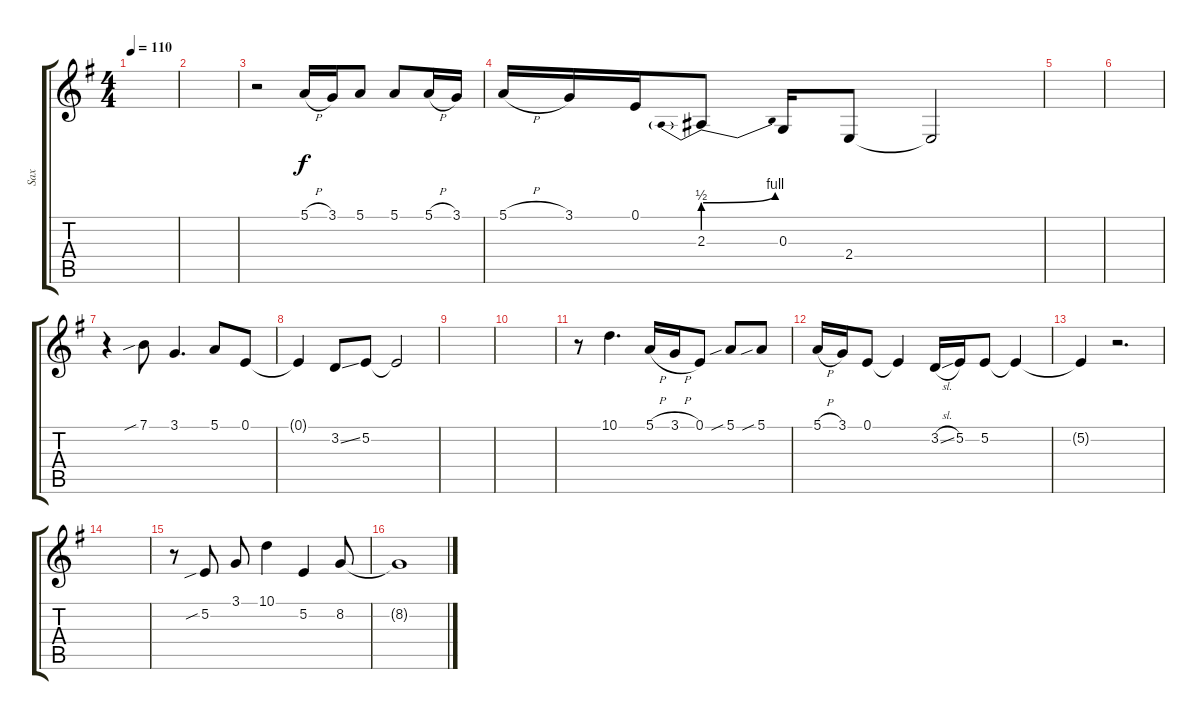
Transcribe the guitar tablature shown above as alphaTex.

\track ("Sax" "Sax") {instrument altosax}
\staff {score tabs}
\tuning (E4 B3 G3 D3 A2 E2) {hide}
\ts (4 4)
\tempo 110
\clef g2
\ks eminor
|
|
r.2 5.1{h}.16 3.1.16 5.1.8 5.1.8 5.1{h}.16 3.1.16 |
5.1{h}.16 3.1.16 0.1.16 2.3{be (prebendbend 0 2 60 4)}.8 0.3.16 2.4.8 2.4{t}.2 |
|
|
r.4 7.1{sib}.8 3.1.4{d} 5.1.8 0.1.8 |
0.1{t}.4 3.2{ss}.8 5.2.8 5.2{t}.2 |
|
|
r.8 10.1.4{d} 5.1{h}.16 3.1{h}.16 0.1.8 5.1{sib}.8 5.1{sib}.8 |
5.1{h}.16 3.1.16 0.1.8 0.1{t}.4 3.2{sl}.16 5.2.16 5.2.8 5.2{t}.4 |
5.2{t}.4 r.2{d} |
|
r.8 5.2{sib}.8 3.1.8 10.1.4 5.2.4 8.2.8 |
8.2{t}.1
